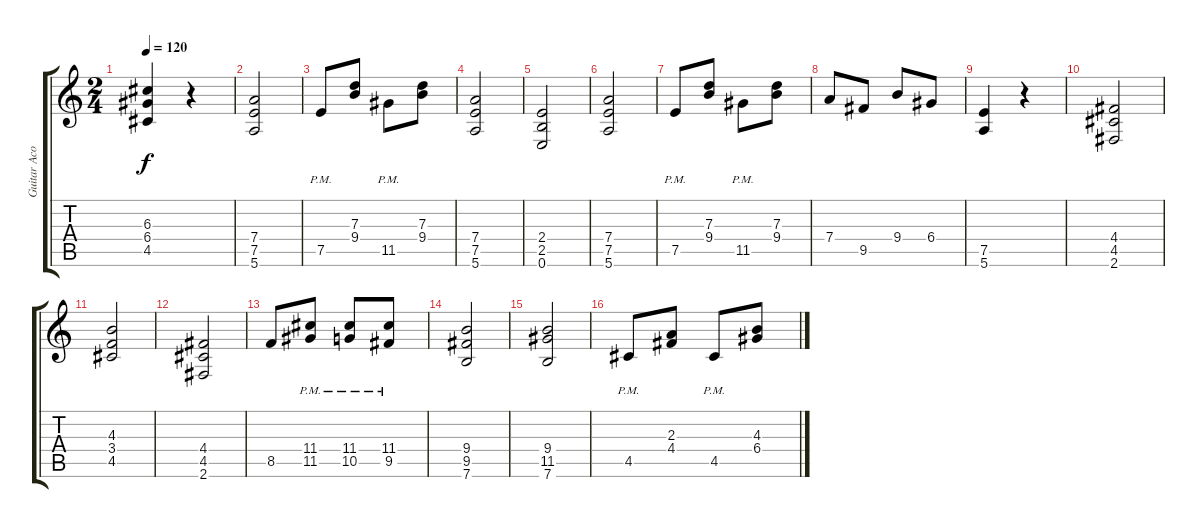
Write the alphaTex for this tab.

\track ("Guitar Acomp" "Guitar Aco") {instrument distortionguitar}
\staff {score tabs}
\tuning (E4 B3 G3 D3 A2 E2) {hide}
\ts (2 4)
\tempo 120
\clef g2
\ks c
(6.3 6.4 4.5).4{dy f} r.4 |
(7.4 7.5 5.6).2 |
7.5{pm}.8 (7.3 9.4).8 11.5{pm}.8 (7.3 9.4).8 |
(7.4 7.5 5.6).2 |
(2.4 2.5 0.6).2 |
(7.4 7.5 5.6).2 |
7.5{pm}.8 (7.3 9.4).8 11.5{pm}.8 (7.3 9.4).8 |
7.4.8 9.5.8 9.4.8 6.4.8 |
(7.5 5.6).4 r.4 |
(4.4 4.5 2.6).2 |
(4.3 3.4 4.5).2 |
(4.4 4.5 2.6).2 |
8.5.8 (11.4{pm} 11.5).8 (11.4{pm} 10.5).8 (11.4{pm} 9.5).8 |
(9.4 9.5 7.6).2 |
(9.4 11.5 7.6).2 |
4.5{pm}.8 (2.3 4.4).8 4.5{pm}.8 (4.3 6.4).8
